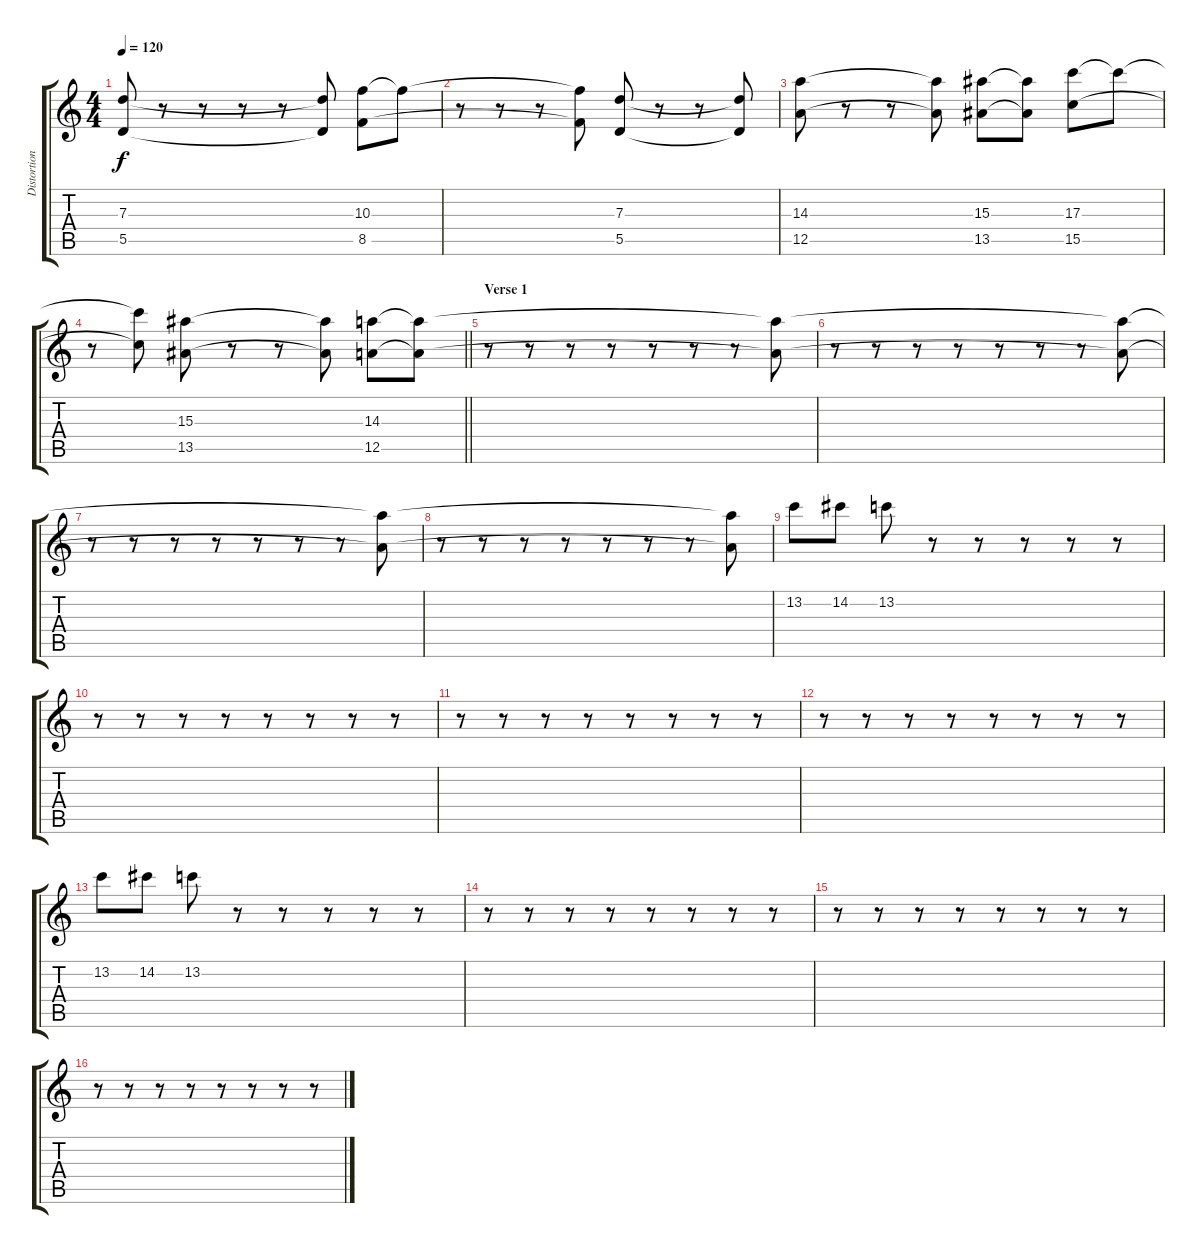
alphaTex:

\track ("Distortion 2" "Distortion") {instrument distortionguitar}
\staff {score tabs}
\tuning (E4 B3 G3 D3 A2 D2) {hide}
\ts (4 4)
\tempo 120
\clef g2
\ks c
(7.3 5.5).8{dy f} r.8 r.8 r.8 r.8 (7.3{t} 5.5{t}).8 (10.3 8.5).8 10.3{t}.8 |
r.8 r.8 r.8 (10.3{t} 8.5{t}).8 (7.3 5.5).8 r.8 r.8 (7.3{t} 5.5{t}).8 |
(14.3 12.5).8 r.8 r.8 (14.3{t} 12.5{t}).8 (15.3 13.5).8 (15.3{t} 13.5{t}).8 (17.3 15.5).8 17.3{t}.8 |
\barLineRight lightlight
r.8 (17.3{t} 15.5{t}).8 (15.3 13.5).8 r.8 r.8 (15.3{t} 13.5{t}).8 (14.3 12.5).8 (14.3{t} 12.5{t}).8 |
\section ("" "Verse 1")
r.8 r.8 r.8 r.8 r.8 r.8 r.8 (14.3{t} 12.5{t}).8 |
r.8 r.8 r.8 r.8 r.8 r.8 r.8 (14.3{t} 12.5{t}).8 |
r.8 r.8 r.8 r.8 r.8 r.8 r.8 (14.3{t} 12.5{t}).8 |
r.8 r.8 r.8 r.8 r.8 r.8 r.8 (14.3{t} 12.5{t}).8 |
13.2.8 14.2.8 13.2.8 r.8 r.8 r.8 r.8 r.8 |
r.8 r.8 r.8 r.8 r.8 r.8 r.8 r.8 |
r.8 r.8 r.8 r.8 r.8 r.8 r.8 r.8 |
r.8 r.8 r.8 r.8 r.8 r.8 r.8 r.8 |
13.2.8 14.2.8 13.2.8 r.8 r.8 r.8 r.8 r.8 |
r.8 r.8 r.8 r.8 r.8 r.8 r.8 r.8 |
r.8 r.8 r.8 r.8 r.8 r.8 r.8 r.8 |
r.8 r.8 r.8 r.8 r.8 r.8 r.8 r.8
